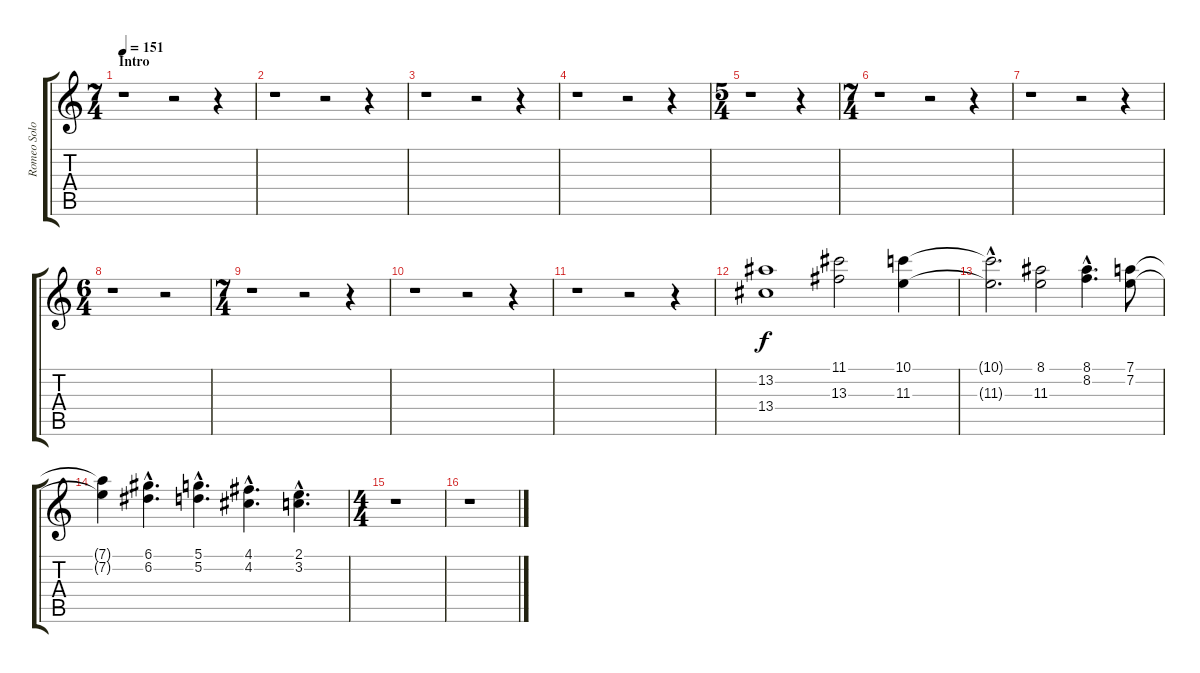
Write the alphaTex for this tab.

\track ("Romeo Solo" "Romeo Solo") {instrument distortionguitar}
\staff {score tabs}
\tuning (D4 A3 F3 C3 G2 D2) {hide}
\ts (7 4)
\section ("" "Intro")
\tempo 151
\tempo 128
\tempo 151
\clef g2
\ks c
r.1{dy f instrument distortionguitar} r.2 r.4 |
r.1 r.2 r.4 |
r.1 r.2 r.4 |
r.1 r.2 r.4 |
\ts (5 4)
r.1 r.4 |
\ts (7 4)
r.1 r.2 r.4 |
r.1 r.2 r.4 |
\ts (6 4)
r.1 r.2 |
\ts (7 4)
r.1 r.2 r.4 |
r.1 r.2 r.4 |
r.1 r.2 r.4 |
(13.2 13.4).1{volume 12 instrument distortionguitar} (11.1 13.3).2 (10.1 11.3).4 |
(10.1{hac t} 11.3{hac t}).2{d} (8.1 11.3).2 (8.1{hac} 8.2{hac}).4{d} (7.1 7.2).8 |
(7.1{t} 7.2{t}).4 (6.1{hac} 6.2{hac}).4{d} (5.1{hac} 5.2{hac}).4{d} (4.1{hac} 4.2{hac}).4{d} (2.1{hac} 3.2{hac}).4{d} |
\ts (4 4)
r.1 |
r.1
